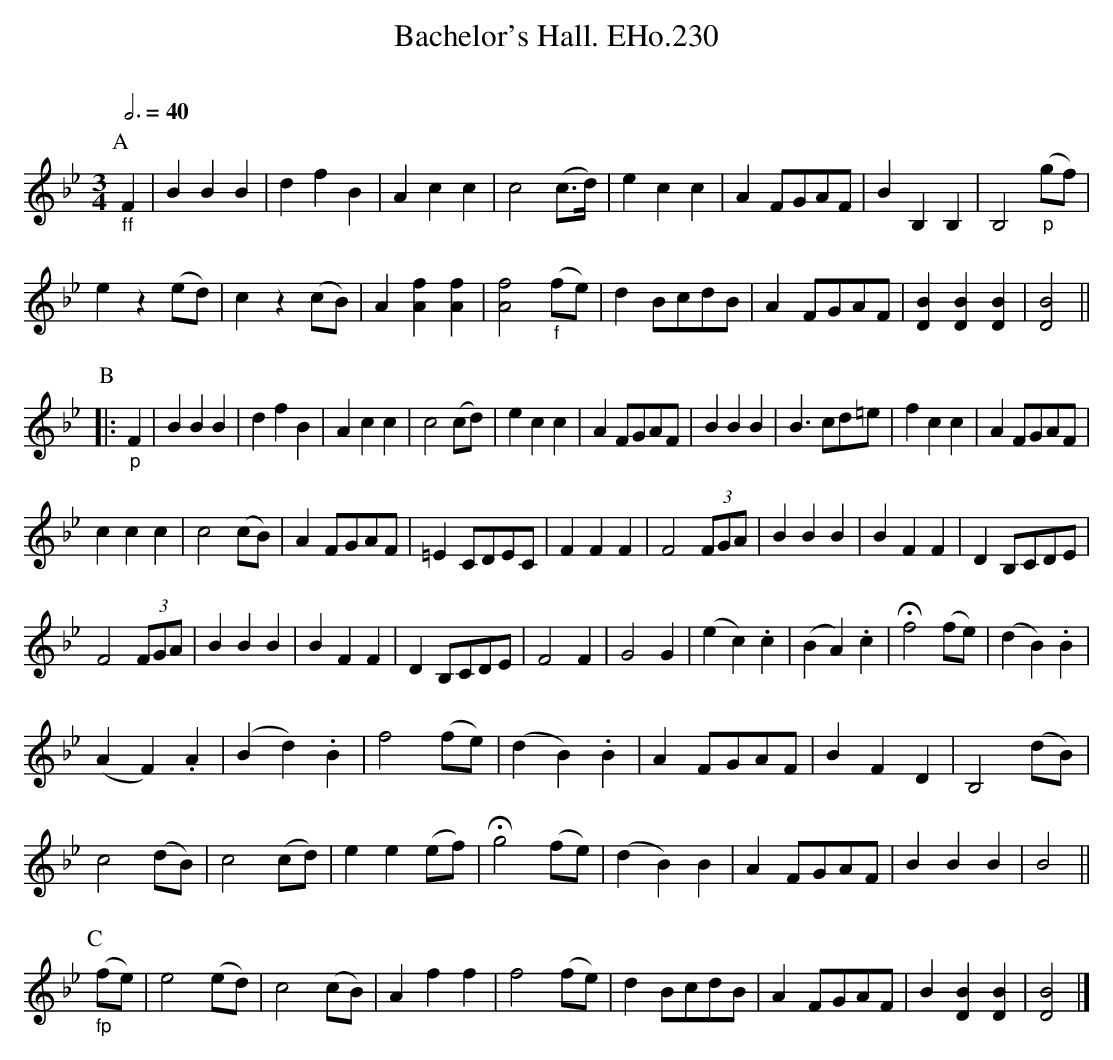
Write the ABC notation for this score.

X:1
T:Bachelor's Hall. EHo.230
M:3/4
L:1/8
Q:3/4=40
O:
K:Bb
P:A
"_ff"F2 | B2B2B2 | d2f2B2 | A2c2c2 | c4(c>d) |\
e2c2c2 | A2 FGAF | B2B,2B,2 | B,4"_p"(gf) |
e2z2(ed) | c2z2(cB) | A2[A2f2][A2f2] | [A4f4]"_f"(fe) |\
d2BcdB | A2FGAF | [D2B2][D2B2][D2B2] | [D4B4] ||
P:B
|: "_p"F2 | B2B2B2 | d2f2B2 | A2c2c2 | c4(cd) | e2c2c2 |\
A2FGAF | B2B2B2 | B3cd=e | f2c2c2 | A2FGAF |
c2c2c2 | c4(cB) | A2FGAF | =E2 CDEC |\
F2F2F2 | F4(3FGA | B2B2B2 | B2F2F2 | D2B,CDE |
F4(3FGA | B2B2B2 | B2F2F2 | D2B,CDE | F4F2 |\
G4G2 | (e2c2).c2 |(B2A2).c2 | !fermata!f4(fe) | (d2B2).B2 |
(A2F2).A2 | (B2d2).B2 | f4(fe) | (d2B2).B2 | A2FGAF |\
B2F2D2 | B,4(dB) |
c4(dB) | c4(cd) | e2e2(ef) |!fermata!g4(fe) | (d2B2)B2 | A2FGAF | B2B2B2 | B4 ||
P:C
"_fp"(fe) | e4(ed) | c4(cB) | A2f2f2 |\
f4(fe) | d2BcdB | A2FGAF | B2[D2B2][D2B2] | [D4B4] |]
